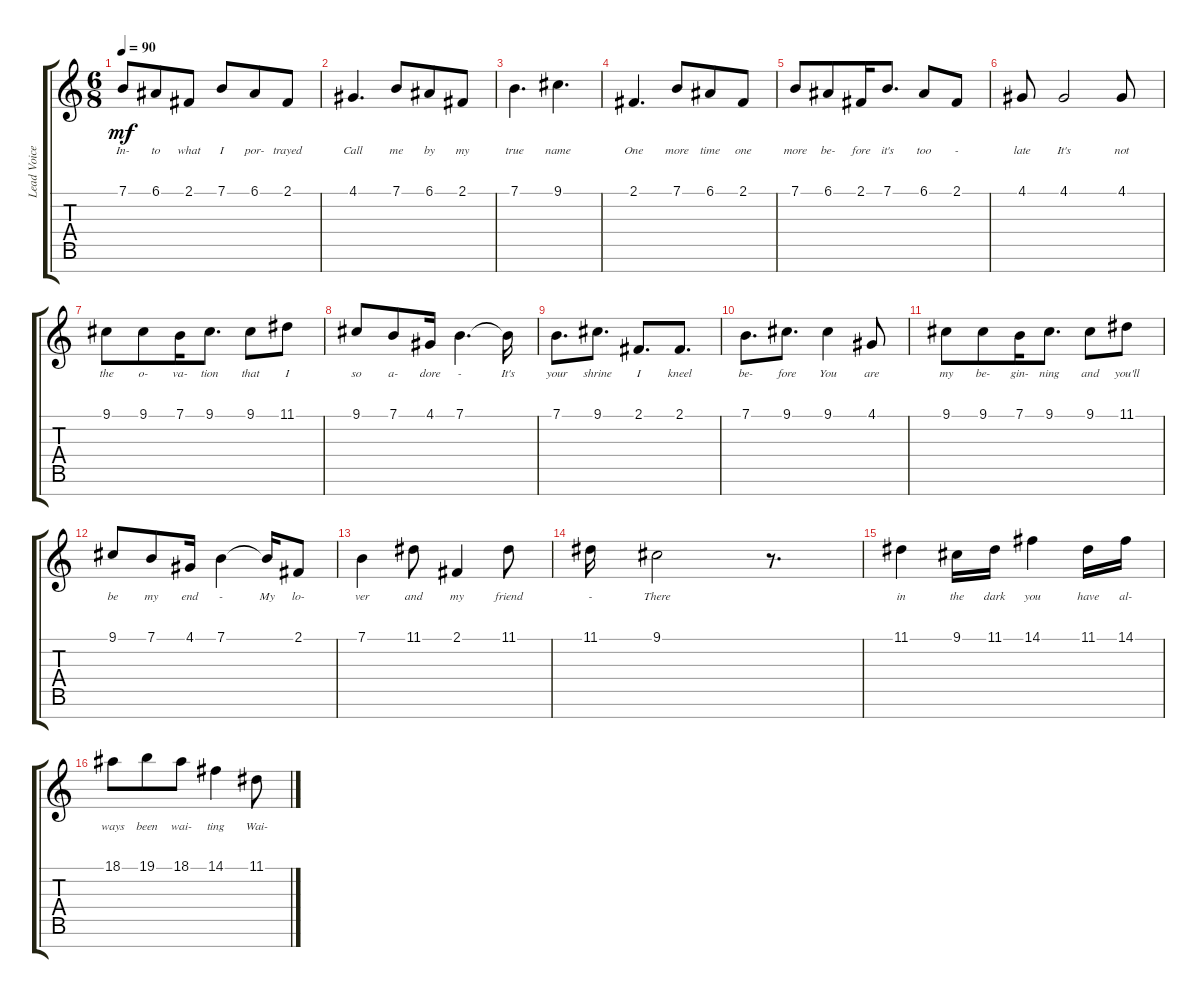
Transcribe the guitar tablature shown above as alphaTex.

\track ("Lead Voice" "Lead Voice") {instrument voiceoohs}
\staff {score tabs}
\tuning (E4 B3 G3 D3 A2 E2 B1) {hide}
\ts (6 8)
\tempo 90
\clef g2
\ks c
7.1{t}.8{lyrics (0 "In-") lyrics (1 "") lyrics (2 "") lyrics (3 "") lyrics (4 "") dy mf} 6.1.8{lyrics (0 "to") lyrics (1 "") lyrics (2 "") lyrics (3 "") lyrics (4 "")} 2.1.8{lyrics (0 "what") lyrics (1 "") lyrics (2 "") lyrics (3 "") lyrics (4 "")} 7.1.8{lyrics (0 "I") lyrics (1 "") lyrics (2 "") lyrics (3 "") lyrics (4 "")} 6.1.8{lyrics (0 "por-") lyrics (1 "") lyrics (2 "") lyrics (3 "") lyrics (4 "")} 2.1.8{lyrics (0 "trayed") lyrics (1 "") lyrics (2 "") lyrics (3 "") lyrics (4 "")} |
4.1.4{d lyrics (0 "Call") lyrics (1 "") lyrics (2 "") lyrics (3 "") lyrics (4 "")} 7.1.8{lyrics (0 "me") lyrics (1 "") lyrics (2 "") lyrics (3 "") lyrics (4 "")} 6.1.8{lyrics (0 "by") lyrics (1 "") lyrics (2 "") lyrics (3 "") lyrics (4 "")} 2.1.8{lyrics (0 "my") lyrics (1 "") lyrics (2 "") lyrics (3 "") lyrics (4 "")} |
7.1.4{d lyrics (0 "true") lyrics (1 "") lyrics (2 "") lyrics (3 "") lyrics (4 "")} 9.1.4{d lyrics (0 "name") lyrics (1 "") lyrics (2 "") lyrics (3 "") lyrics (4 "")} |
2.1.4{d lyrics (0 "One") lyrics (1 "") lyrics (2 "") lyrics (3 "") lyrics (4 "")} 7.1.8{lyrics (0 "more") lyrics (1 "") lyrics (2 "") lyrics (3 "") lyrics (4 "")} 6.1.8{lyrics (0 "time") lyrics (1 "") lyrics (2 "") lyrics (3 "") lyrics (4 "")} 2.1.8{lyrics (0 "one") lyrics (1 "") lyrics (2 "") lyrics (3 "") lyrics (4 "")} |
7.1.8{lyrics (0 "more") lyrics (1 "") lyrics (2 "") lyrics (3 "") lyrics (4 "")} 6.1.8{lyrics (0 "be-") lyrics (1 "") lyrics (2 "") lyrics (3 "") lyrics (4 "")} 2.1.16{lyrics (0 "fore") lyrics (1 "") lyrics (2 "") lyrics (3 "") lyrics (4 "")} 7.1.8{d lyrics (0 "it's") lyrics (1 "") lyrics (2 "") lyrics (3 "") lyrics (4 "")} 6.1.8{lyrics (0 "too") lyrics (1 "") lyrics (2 "") lyrics (3 "") lyrics (4 "")} 2.1.8{lyrics (0 "-") lyrics (1 "") lyrics (2 "") lyrics (3 "") lyrics (4 "")} |
4.1.8{lyrics (0 "late") lyrics (1 "") lyrics (2 "") lyrics (3 "") lyrics (4 "")} 4.1.2{lyrics (0 "It's") lyrics (1 "") lyrics (2 "") lyrics (3 "") lyrics (4 "")} 4.1.8{lyrics (0 "not") lyrics (1 "") lyrics (2 "") lyrics (3 "") lyrics (4 "")} |
9.1.8{lyrics (0 "the") lyrics (1 "") lyrics (2 "") lyrics (3 "") lyrics (4 "")} 9.1.8{lyrics (0 "o-") lyrics (1 "") lyrics (2 "") lyrics (3 "") lyrics (4 "")} 7.1.16{lyrics (0 "va-") lyrics (1 "") lyrics (2 "") lyrics (3 "") lyrics (4 "")} 9.1.8{d lyrics (0 "tion") lyrics (1 "") lyrics (2 "") lyrics (3 "") lyrics (4 "")} 9.1.8{lyrics (0 "that") lyrics (1 "") lyrics (2 "") lyrics (3 "") lyrics (4 "")} 11.1.8{lyrics (0 "I") lyrics (1 "") lyrics (2 "") lyrics (3 "") lyrics (4 "")} |
9.1.8{lyrics (0 "so") lyrics (1 "") lyrics (2 "") lyrics (3 "") lyrics (4 "")} 7.1.8{lyrics (0 "a-") lyrics (1 "") lyrics (2 "") lyrics (3 "") lyrics (4 "")} 4.1.16{lyrics (0 "dore") lyrics (1 "") lyrics (2 "") lyrics (3 "") lyrics (4 "")} 7.1.4{d lyrics (0 "-") lyrics (1 "") lyrics (2 "") lyrics (3 "") lyrics (4 "")} 7.1{t}.16{lyrics (0 "It's") lyrics (1 "") lyrics (2 "") lyrics (3 "") lyrics (4 "")} |
7.1.8{d lyrics (0 "your") lyrics (1 "") lyrics (2 "") lyrics (3 "") lyrics (4 "")} 9.1.8{d lyrics (0 "shrine") lyrics (1 "") lyrics (2 "") lyrics (3 "") lyrics (4 "")} 2.1.8{d lyrics (0 "I") lyrics (1 "") lyrics (2 "") lyrics (3 "") lyrics (4 "")} 2.1.8{d lyrics (0 "kneel") lyrics (1 "") lyrics (2 "") lyrics (3 "") lyrics (4 "")} |
7.1.8{d lyrics (0 "be-") lyrics (1 "") lyrics (2 "") lyrics (3 "") lyrics (4 "")} 9.1.8{d lyrics (0 "fore") lyrics (1 "") lyrics (2 "") lyrics (3 "") lyrics (4 "")} 9.1.4{lyrics (0 "You") lyrics (1 "") lyrics (2 "") lyrics (3 "") lyrics (4 "")} 4.1.8{lyrics (0 "are") lyrics (1 "") lyrics (2 "") lyrics (3 "") lyrics (4 "")} |
9.1.8{lyrics (0 "my") lyrics (1 "") lyrics (2 "") lyrics (3 "") lyrics (4 "")} 9.1.8{lyrics (0 "be-") lyrics (1 "") lyrics (2 "") lyrics (3 "") lyrics (4 "")} 7.1.16{lyrics (0 "gin-") lyrics (1 "") lyrics (2 "") lyrics (3 "") lyrics (4 "")} 9.1.8{d lyrics (0 "ning") lyrics (1 "") lyrics (2 "") lyrics (3 "") lyrics (4 "")} 9.1.8{lyrics (0 "and") lyrics (1 "") lyrics (2 "") lyrics (3 "") lyrics (4 "")} 11.1.8{lyrics (0 "you'll") lyrics (1 "") lyrics (2 "") lyrics (3 "") lyrics (4 "")} |
9.1.8{lyrics (0 "be") lyrics (1 "") lyrics (2 "") lyrics (3 "") lyrics (4 "")} 7.1.8{lyrics (0 "my") lyrics (1 "") lyrics (2 "") lyrics (3 "") lyrics (4 "")} 4.1.16{lyrics (0 "end") lyrics (1 "") lyrics (2 "") lyrics (3 "") lyrics (4 "")} 7.1.4{lyrics (0 "-") lyrics (1 "") lyrics (2 "") lyrics (3 "") lyrics (4 "")} 7.1{t}.16{lyrics (0 "My") lyrics (1 "") lyrics (2 "") lyrics (3 "") lyrics (4 "")} 2.1.8{lyrics (0 "lo-") lyrics (1 "") lyrics (2 "") lyrics (3 "") lyrics (4 "")} |
7.1.4{lyrics (0 "ver") lyrics (1 "") lyrics (2 "") lyrics (3 "") lyrics (4 "")} 11.1.8{lyrics (0 "and") lyrics (1 "") lyrics (2 "") lyrics (3 "") lyrics (4 "")} 2.1.4{lyrics (0 "my") lyrics (1 "") lyrics (2 "") lyrics (3 "") lyrics (4 "")} 11.1.8{lyrics (0 "friend") lyrics (1 "") lyrics (2 "") lyrics (3 "") lyrics (4 "")} |
11.1.16{lyrics (0 "-") lyrics (1 "") lyrics (2 "") lyrics (3 "") lyrics (4 "")} 9.1.2{lyrics (0 "There") lyrics (1 "") lyrics (2 "") lyrics (3 "") lyrics (4 "")} r.8{d} |
11.1.4{lyrics (0 "in") lyrics (1 "") lyrics (2 "") lyrics (3 "") lyrics (4 "")} 9.1.16{lyrics (0 "the") lyrics (1 "") lyrics (2 "") lyrics (3 "") lyrics (4 "")} 11.1.16{lyrics (0 "dark") lyrics (1 "") lyrics (2 "") lyrics (3 "") lyrics (4 "")} 14.1.4{lyrics (0 "you") lyrics (1 "") lyrics (2 "") lyrics (3 "") lyrics (4 "")} 11.1.16{lyrics (0 "have") lyrics (1 "") lyrics (2 "") lyrics (3 "") lyrics (4 "")} 14.1.16{lyrics (0 "al-") lyrics (1 "") lyrics (2 "") lyrics (3 "") lyrics (4 "")} |
18.1.8{lyrics (0 "ways") lyrics (1 "") lyrics (2 "") lyrics (3 "") lyrics (4 "")} 19.1.8{lyrics (0 "been") lyrics (1 "") lyrics (2 "") lyrics (3 "") lyrics (4 "")} 18.1.8{lyrics (0 "wai-") lyrics (1 "") lyrics (2 "") lyrics (3 "") lyrics (4 "")} 14.1.4{lyrics (0 "ting") lyrics (1 "") lyrics (2 "") lyrics (3 "") lyrics (4 "")} 11.1.8{lyrics (0 "Wai-") lyrics (1 "") lyrics (2 "") lyrics (3 "") lyrics (4 "")}
